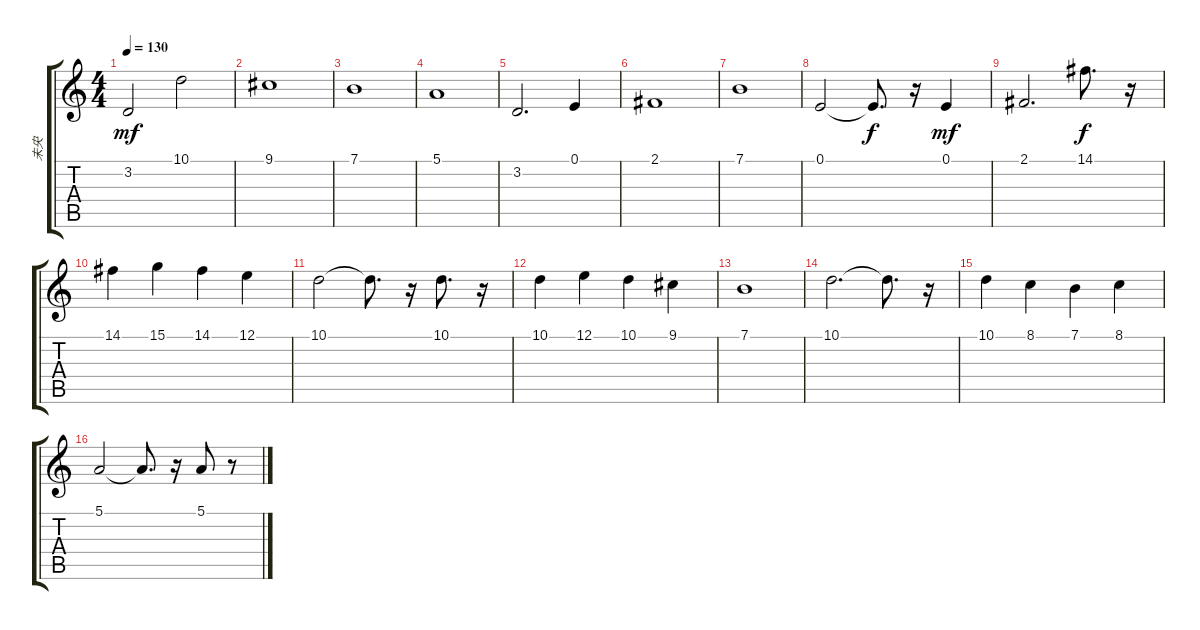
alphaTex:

\track ("未央" "未央") {instrument churchorgan}
\staff {score tabs}
\tuning (E4 B3 G3 D3 A2 E2) {hide}
\ts (4 4)
\tempo 130
\clef g2
\ks c
3.2.2{dy mf} 10.1.2 |
9.1.1 |
7.1.1 |
5.1.1 |
3.2.2{d} 0.1.4 |
2.1.1 |
7.1.1 |
0.1.2 0.1{t}.8{d dy f} r.16 0.1.4{dy mf} |
2.1.2{d} 14.1.8{d dy f} r.16 |
14.1.4 15.1.4 14.1.4 12.1.4 |
10.1.2 10.1{t}.8{d} r.16 10.1.8{d} r.16 |
10.1.4 12.1.4 10.1.4 9.1.4 |
7.1.1 |
10.1.2{d} 10.1{t}.8{d} r.16 |
10.1.4 8.1.4 7.1.4 8.1.4 |
5.1.2 5.1{t}.8{d} r.16 5.1.8 r.8
